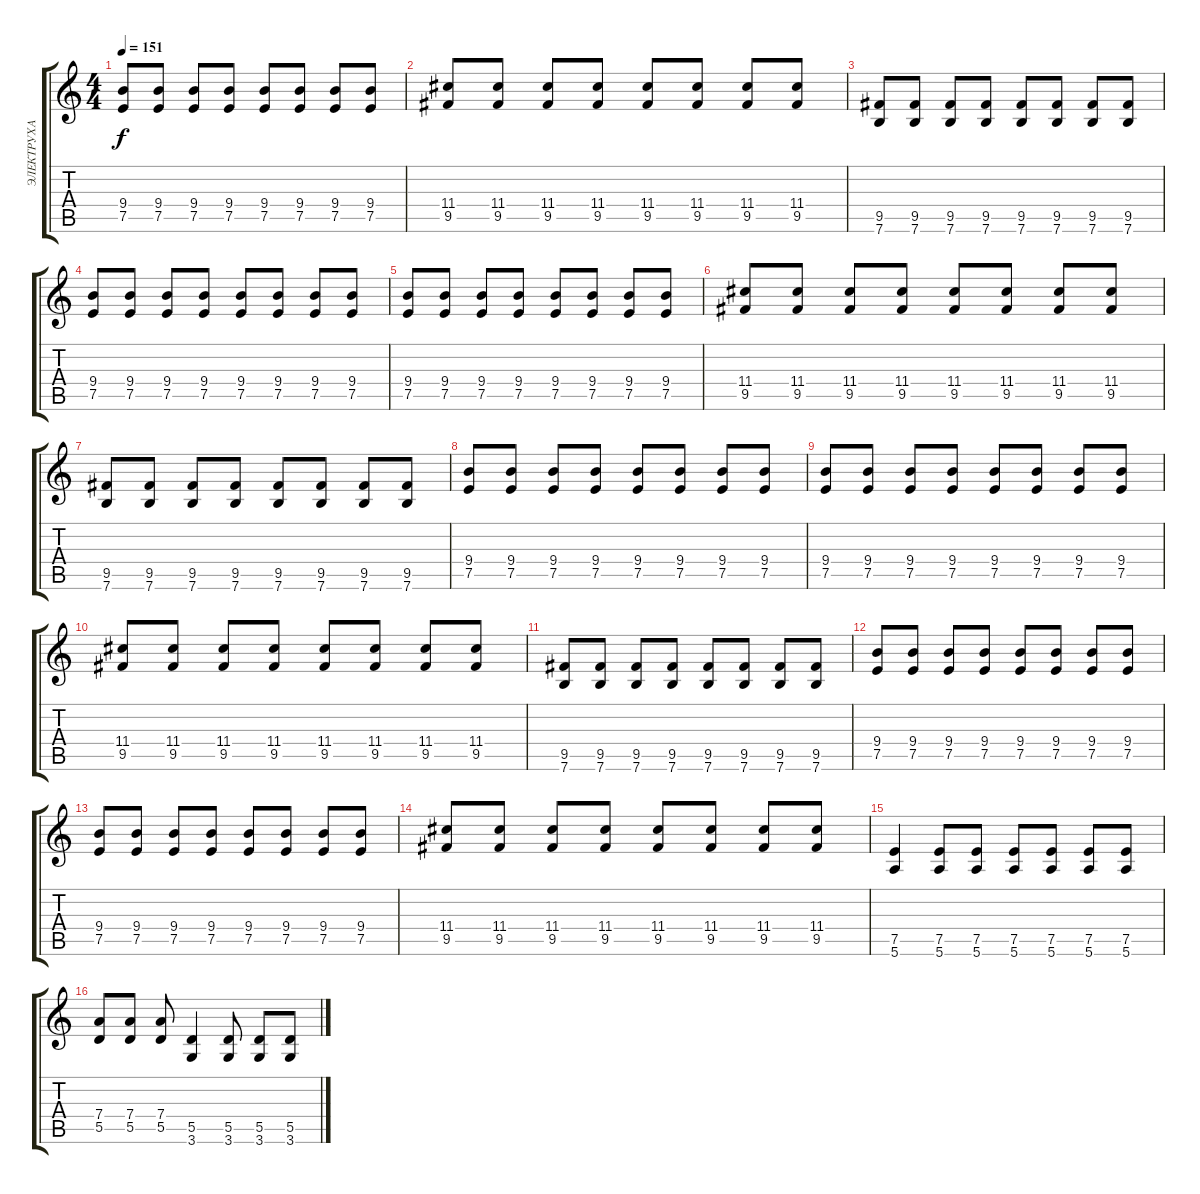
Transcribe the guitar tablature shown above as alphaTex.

\track ("ЭЛЕКТРУХА" "ЭЛЕКТРУХА") {instrument distortionguitar}
\staff {score tabs}
\tuning (E4 B3 G3 D3 A2 E2) {hide}
\ts (4 4)
\tempo 151
\clef g2
\ks c
(9.4 7.5).8{dy f} (9.4 7.5).8 (9.4 7.5).8 (9.4 7.5).8 (9.4 7.5).8 (9.4 7.5).8 (9.4 7.5).8 (9.4 7.5).8 |
(11.4 9.5).8 (11.4 9.5).8 (11.4 9.5).8 (11.4 9.5).8 (11.4 9.5).8 (11.4 9.5).8 (11.4 9.5).8 (11.4 9.5).8 |
(9.5 7.6).8 (9.5 7.6).8 (9.5 7.6).8 (9.5 7.6).8 (9.5 7.6).8 (9.5 7.6).8 (9.5 7.6).8 (9.5 7.6).8 |
(9.4 7.5).8 (9.4 7.5).8 (9.4 7.5).8 (9.4 7.5).8 (9.4 7.5).8 (9.4 7.5).8 (9.4 7.5).8 (9.4 7.5).8 |
(9.4 7.5).8 (9.4 7.5).8 (9.4 7.5).8 (9.4 7.5).8 (9.4 7.5).8 (9.4 7.5).8 (9.4 7.5).8 (9.4 7.5).8 |
(11.4 9.5).8 (11.4 9.5).8 (11.4 9.5).8 (11.4 9.5).8 (11.4 9.5).8 (11.4 9.5).8 (11.4 9.5).8 (11.4 9.5).8 |
(9.5 7.6).8 (9.5 7.6).8 (9.5 7.6).8 (9.5 7.6).8 (9.5 7.6).8 (9.5 7.6).8 (9.5 7.6).8 (9.5 7.6).8 |
(9.4 7.5).8 (9.4 7.5).8 (9.4 7.5).8 (9.4 7.5).8 (9.4 7.5).8 (9.4 7.5).8 (9.4 7.5).8 (9.4 7.5).8 |
(9.4 7.5).8 (9.4 7.5).8 (9.4 7.5).8 (9.4 7.5).8 (9.4 7.5).8 (9.4 7.5).8 (9.4 7.5).8 (9.4 7.5).8 |
(11.4 9.5).8 (11.4 9.5).8 (11.4 9.5).8 (11.4 9.5).8 (11.4 9.5).8 (11.4 9.5).8 (11.4 9.5).8 (11.4 9.5).8 |
(9.5 7.6).8 (9.5 7.6).8 (9.5 7.6).8 (9.5 7.6).8 (9.5 7.6).8 (9.5 7.6).8 (9.5 7.6).8 (9.5 7.6).8 |
(9.4 7.5).8 (9.4 7.5).8 (9.4 7.5).8 (9.4 7.5).8 (9.4 7.5).8 (9.4 7.5).8 (9.4 7.5).8 (9.4 7.5).8 |
(9.4 7.5).8 (9.4 7.5).8 (9.4 7.5).8 (9.4 7.5).8 (9.4 7.5).8 (9.4 7.5).8 (9.4 7.5).8 (9.4 7.5).8 |
(11.4 9.5).8 (11.4 9.5).8 (11.4 9.5).8 (11.4 9.5).8 (11.4 9.5).8 (11.4 9.5).8 (11.4 9.5).8 (11.4 9.5).8 |
(7.5 5.6).4 (7.5 5.6).8 (7.5 5.6).8 (7.5 5.6).8 (7.5 5.6).8 (7.5 5.6).8 (7.5 5.6).8 |
(7.4 5.5).8 (7.4 5.5).8 (7.4 5.5).8 (5.5 3.6).4 (5.5 3.6).8 (5.5 3.6).8 (5.5 3.6).8
